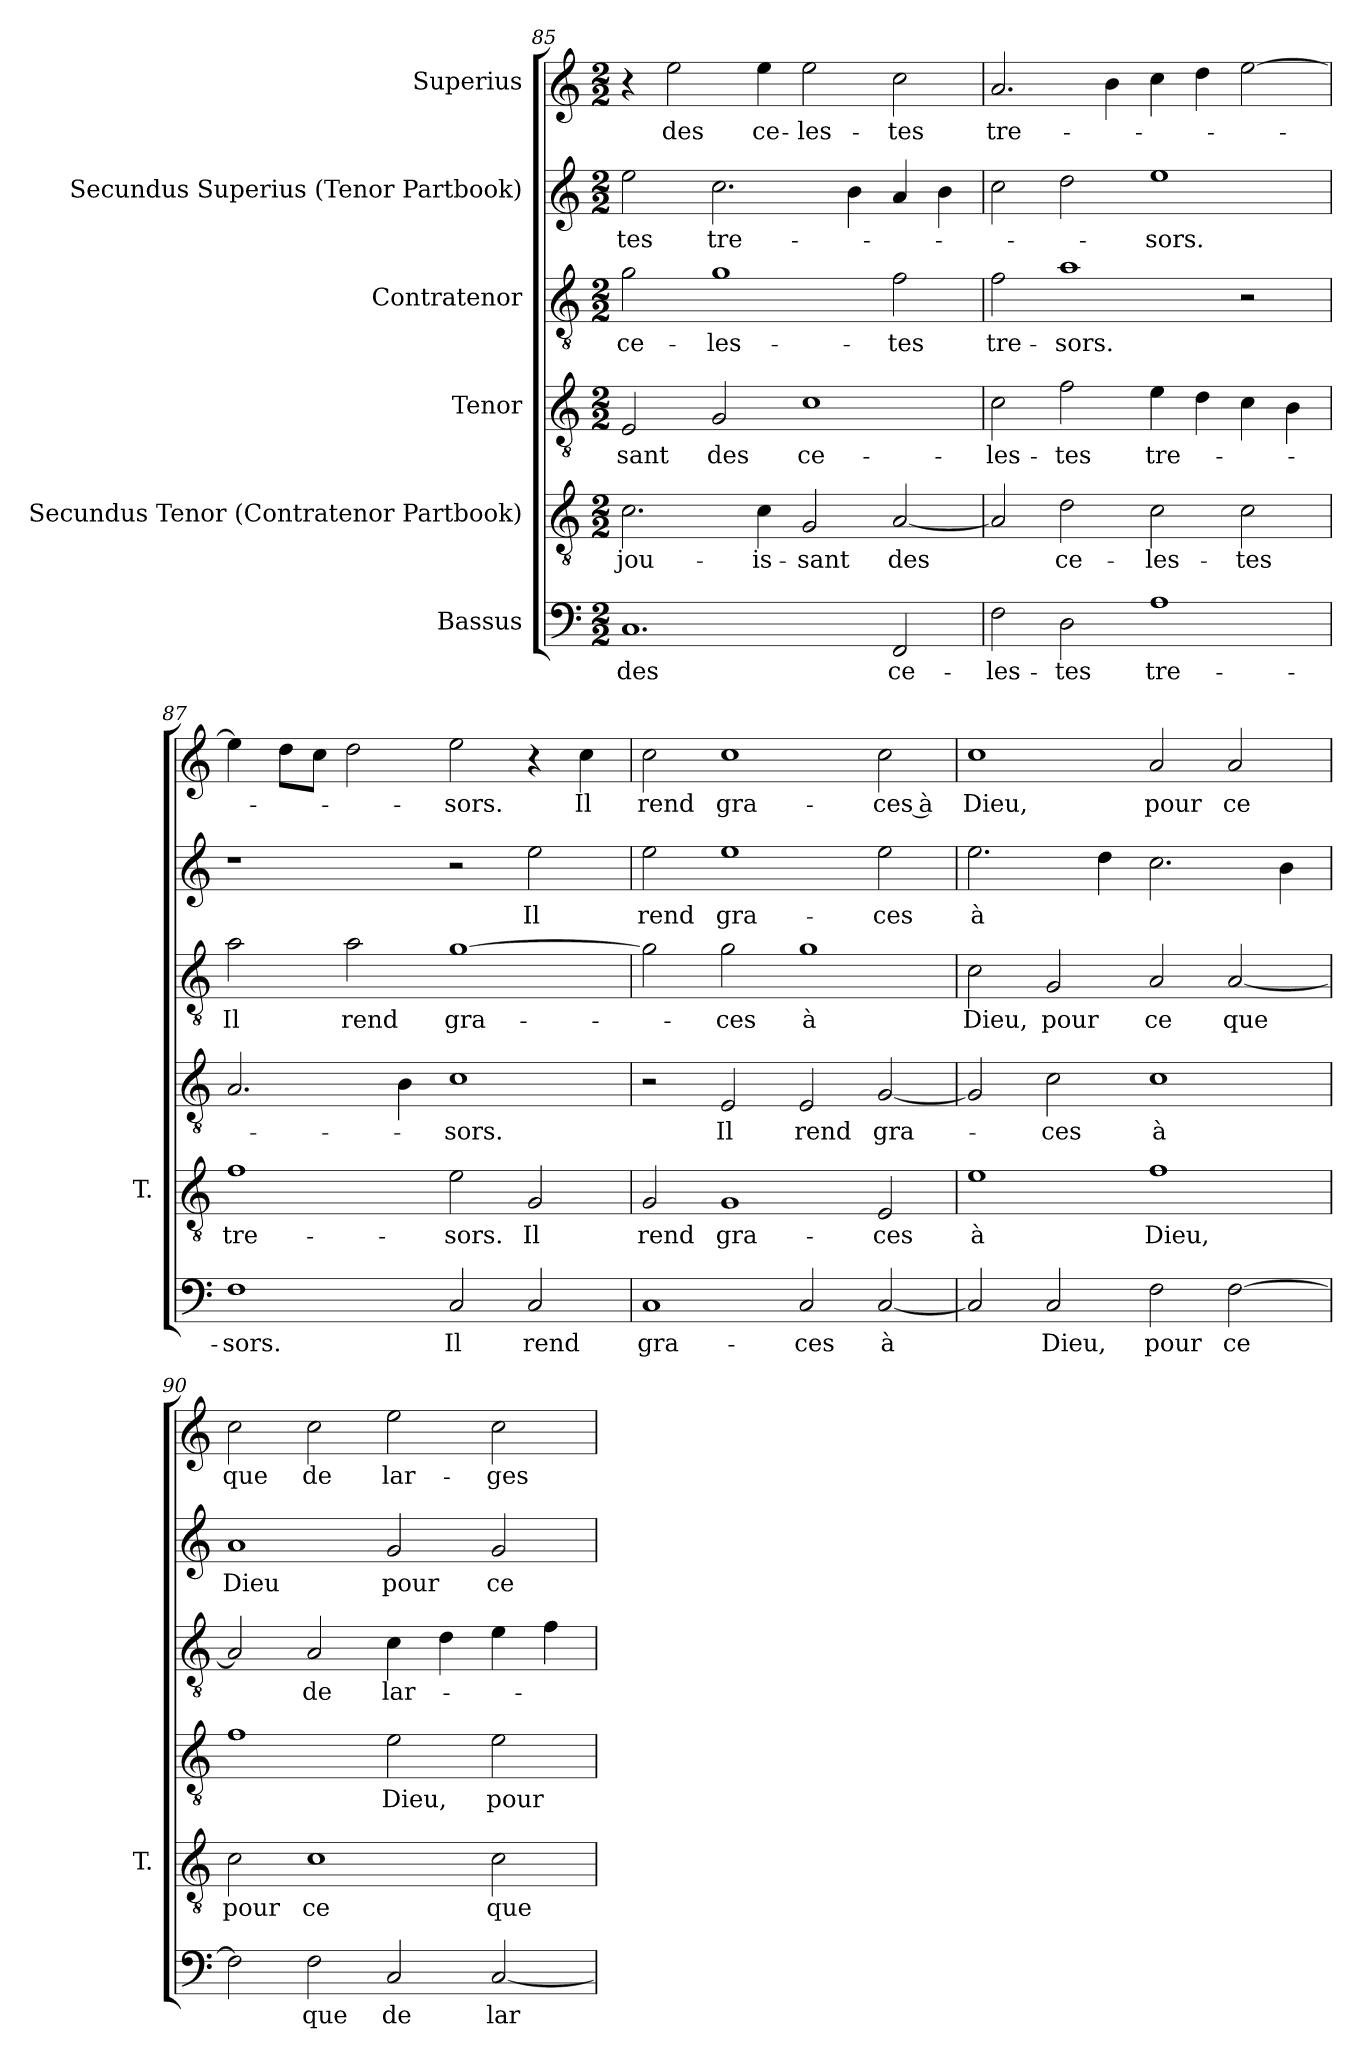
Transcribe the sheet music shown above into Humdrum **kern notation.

**kern	**text	**kern	**text	**kern	**text	**kern	**text	**kern	**text	**kern	**text
*part6	*part6	*part5	*part5	*part4	*part4	*part3	*part3	*part2	*part2	*part1	*part1
*staff6	*staff6	*staff5	*staff5	*staff4	*staff4	*staff3	*staff3	*staff2	*staff2	*staff1	*staff1
*I"Bassus	*	*I"Secundus Tenor (Contratenor Partbook)	*	*I"Tenor	*	*I"Contratenor	*	*I"Secundus Superius (Tenor Partbook)	*	*I"Superius	*
*	*	*I'T.	*	*	*	*	*	*	*	*	*
!!LO:PB:g=z
*clefF4	*	*clefGv2	*	*clefGv2	*	*clefGv2	*	*clefG2	*	*clefG2	*
*	*	*ITrd7c12	*	*ITrd7c12	*	*ITrd7c12	*	*	*	*	*
*k[]	*	*k[]	*	*k[]	*	*k[]	*	*k[]	*	*k[]	*
*C:	*	*C:	*	*C:	*	*C:	*	*C:	*	*C:	*
*M2/2	*	*M2/2	*	*M2/2	*	*M2/2	*	*M2/2	*	*M2/2	*
=85	=85	=85	=85	=85	=85	=85	=85	=85	=85	=85	=85
1.C/	des	2.C\	jou-	2EE/	-sant	2G\	ce-	2ee\	-tes	4r	.
.	.	.	.	.	.	.	.	.	.	2ee\	des
.	.	.	.	2GG/	des	1G\	-les-	2.cc\	tre-	.	.
.	.	4C\	-is-	.	.	.	.	.	.	4ee\	ce-
.	.	2GG/	-sant	1C\	ce-	.	.	.	.	2ee\	-les-
.	.	.	.	.	.	.	.	4b\	.	.	.
2FF/	ce-	[2AA/	des	.	.	2F\	-tes	4a/	.	2cc\	-tes
.	.	.	.	.	.	.	.	4b\	.	.	.
=86	=86	=86	=86	=86	=86	=86	=86	=86	=86	=86	=86
2F\	-les-	2AA/]	.	2C\	-les-	2F\	tre-	2cc\	.	2.a/	tre-
2D\	-tes	2D\	ce-	2F\	-tes	1A\	-sors.	2dd\	.	.	.
.	.	.	.	.	.	.	.	.	.	4b\	.
1A\	tre-	2C\	-les-	4E\	tre-	.	.	1ee\	-sors.	4cc\	.
.	.	.	.	4D\	.	.	.	.	.	4dd\	.
.	.	2C\	-tes	4C\	.	2r	.	.	.	[2ee\	.
.	.	.	.	4BB\	.	.	.	.	.	.	.
=87	=87	=87	=87	=87	=87	=87	=87	=87	=87	=87	=87
1F\	-sors.	1F\	tre-	2.AA/	.	2A\	Il	1r	.	4ee\]	.
.	.	.	.	.	.	.	.	.	.	8dd\L	.
.	.	.	.	.	.	.	.	.	.	8cc\J	.
.	.	.	.	.	.	2A\	rend	.	.	2dd\	.
.	.	.	.	4BB\	.	.	.	.	.	.	.
2C/	Il	2E\	-sors.	1C\	-sors.	[1G\	gra-	2r	.	2ee\	-sors.
2C/	rend	2GG/	Il	.	.	.	.	2ee\	Il	4r	.
.	.	.	.	.	.	.	.	.	.	4cc\	Il
!!LO:LB:g=z
=88	=88	=88	=88	=88	=88	=88	=88	=88	=88	=88	=88
1C/	gra-	2GG/	rend	2r	.	2G\]	.	2ee\	rend	2cc\	rend
.	.	1GG/	gra-	2EE/	Il	2G\	-ces	1ee\	gra-	1cc\	gra-
2C/	-ces	.	.	2EE/	rend	1G\	à	.	.	.	.
[2C/	à	2EE/	-ces	[2GG/	gra-	.	.	2ee\	-ces	2cc\	-ces à
=89	=89	=89	=89	=89	=89	=89	=89	=89	=89	=89	=89
2C/]	.	1E\	à	2GG/]	.	2C\	Dieu,	2.ee\	à	1cc\	Dieu,
2C/	Dieu,	.	.	2C\	-ces	2GG/	pour	.	.	.	.
.	.	.	.	.	.	.	.	4dd\	.	.	.
2F\	pour	1F\	Dieu,	1C\	à	2AA/	ce	2.cc\	.	2a/	pour
[2F\	ce	.	.	.	.	[2AA/	que	.	.	2a/	ce
.	.	.	.	.	.	.	.	4b\	.	.	.
=90	=90	=90	=90	=90	=90	=90	=90	=90	=90	=90	=90
2F\]	.	2C\	pour	1F\	.	2AA/]	.	1a/	Dieu	2cc\	que
2F\	que	1C\	ce	.	.	2AA/	de	.	.	2cc\	de
2C/	de	.	.	2E\	Dieu,	4C\	lar-	2g/	pour	2ee\	lar-
.	.	.	.	.	.	4D\	.	.	.	.	.
[2C/	lar-	2C\	que	2E\	pour	4E\	.	2g/	ce	2cc\	-ges-
.	.	.	.	.	.	4F\	.	.	.	.	.
=	=	=	=	=	=	=	=	=	=	=	=
*-	*-	*-	*-	*-	*-	*-	*-	*-	*-	*-	*-
